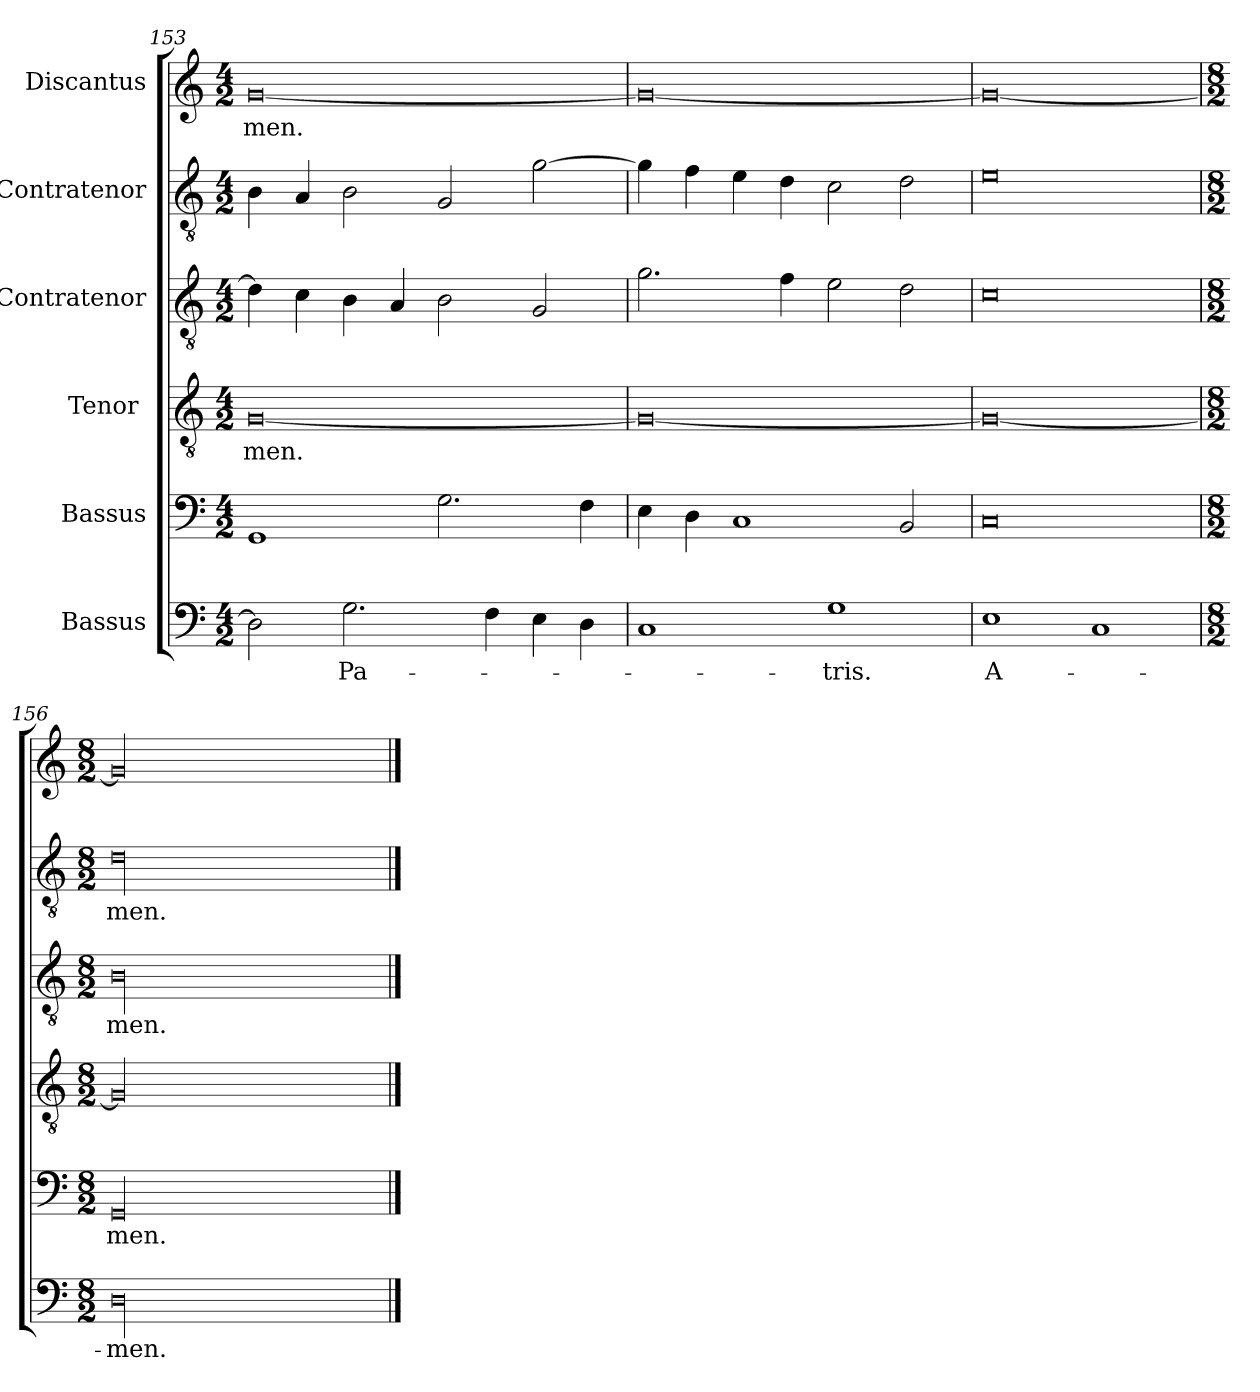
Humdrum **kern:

**kern	**text	**kern	**text	**kern	**text	**kern	**text	**kern	**text	**kern	**text
*part6	*part6	*part5	*part5	*part4	*part4	*part3	*part3	*part2	*part2	*part1	*part1
*staff6	*staff6	*staff5	*staff5	*staff4	*staff4	*staff3	*staff3	*staff2	*staff2	*staff1	*staff1
*I"Bassus	*	*I"Bassus	*	*I"Tenor 	*	*I"Contratenor	*	*I"Contratenor	*	*I"Discantus	*
*clefF4	*	*clefF4	*	*clefGv2	*	*clefGv2	*	*clefGv2	*	*clefG2	*
*k[]	*	*k[]	*	*k[]	*	*k[]	*	*k[]	*	*k[]	*
*M4/2	*	*M4/2	*	*M4/2	*	*M4/2	*	*M4/2	*	*M4/2	*
=153	=153	=153	=153	=153	=153	=153	=153	=153	=153	=153	=153
2D\]	.	1GG/	.	[0G/	-men.	4d\]	.	4B\	.	[0g/	-men.
.	.	.	.	.	.	4c\	.	4A/	.	.	.
2.G\	Pa-	.	.	.	.	4B\	.	2B\	.	.	.
.	.	.	.	.	.	4A/	.	.	.	.	.
.	.	2.G\	.	.	.	2B\	.	2G/	.	.	.
4F\	.	.	.	.	.	.	.	.	.	.	.
4E\	.	.	.	.	.	2G/	.	[2g\	.	.	.
4D\	.	4F\	.	.	.	.	.	.	.	.	.
=154	=154	=154	=154	=154	=154	=154	=154	=154	=154	=154	=154
1C/	.	4E\	.	0G/_	.	2.g\	.	4g\]	.	0g/_	.
.	.	4D\	.	.	.	.	.	4f\	.	.	.
.	.	1C/	.	.	.	.	.	4e\	.	.	.
.	.	.	.	.	.	4f\	.	4d\	.	.	.
1G\	-tris.	.	.	.	.	2e\	.	2c\	.	.	.
.	.	2BB/	.	.	.	2d\	.	2d\	.	.	.
=155	=155	=155	=155	=155	=155	=155	=155	=155	=155	=155	=155
1E\	A-	0C/	.	0G/_	.	0c\	.	0e\	.	0g/_	.
1C/	.	.	.	.	.	.	.	.	.	.	.
=156	=156	=156	=156	=156	=156	=156	=156	=156	=156	=156	=156
*M8/2	*	*M8/2	*	*M8/2	*	*M8/2	*	*M8/2	*	*M8/2	*
00D\	-men.	00GG/	-men.	00G/]	.	00B\	-men.	00d\	-men.	00g/]	.
==	==	==	==	==	==	==	==	==	==	==	==
*-	*-	*-	*-	*-	*-	*-	*-	*-	*-	*-	*-
